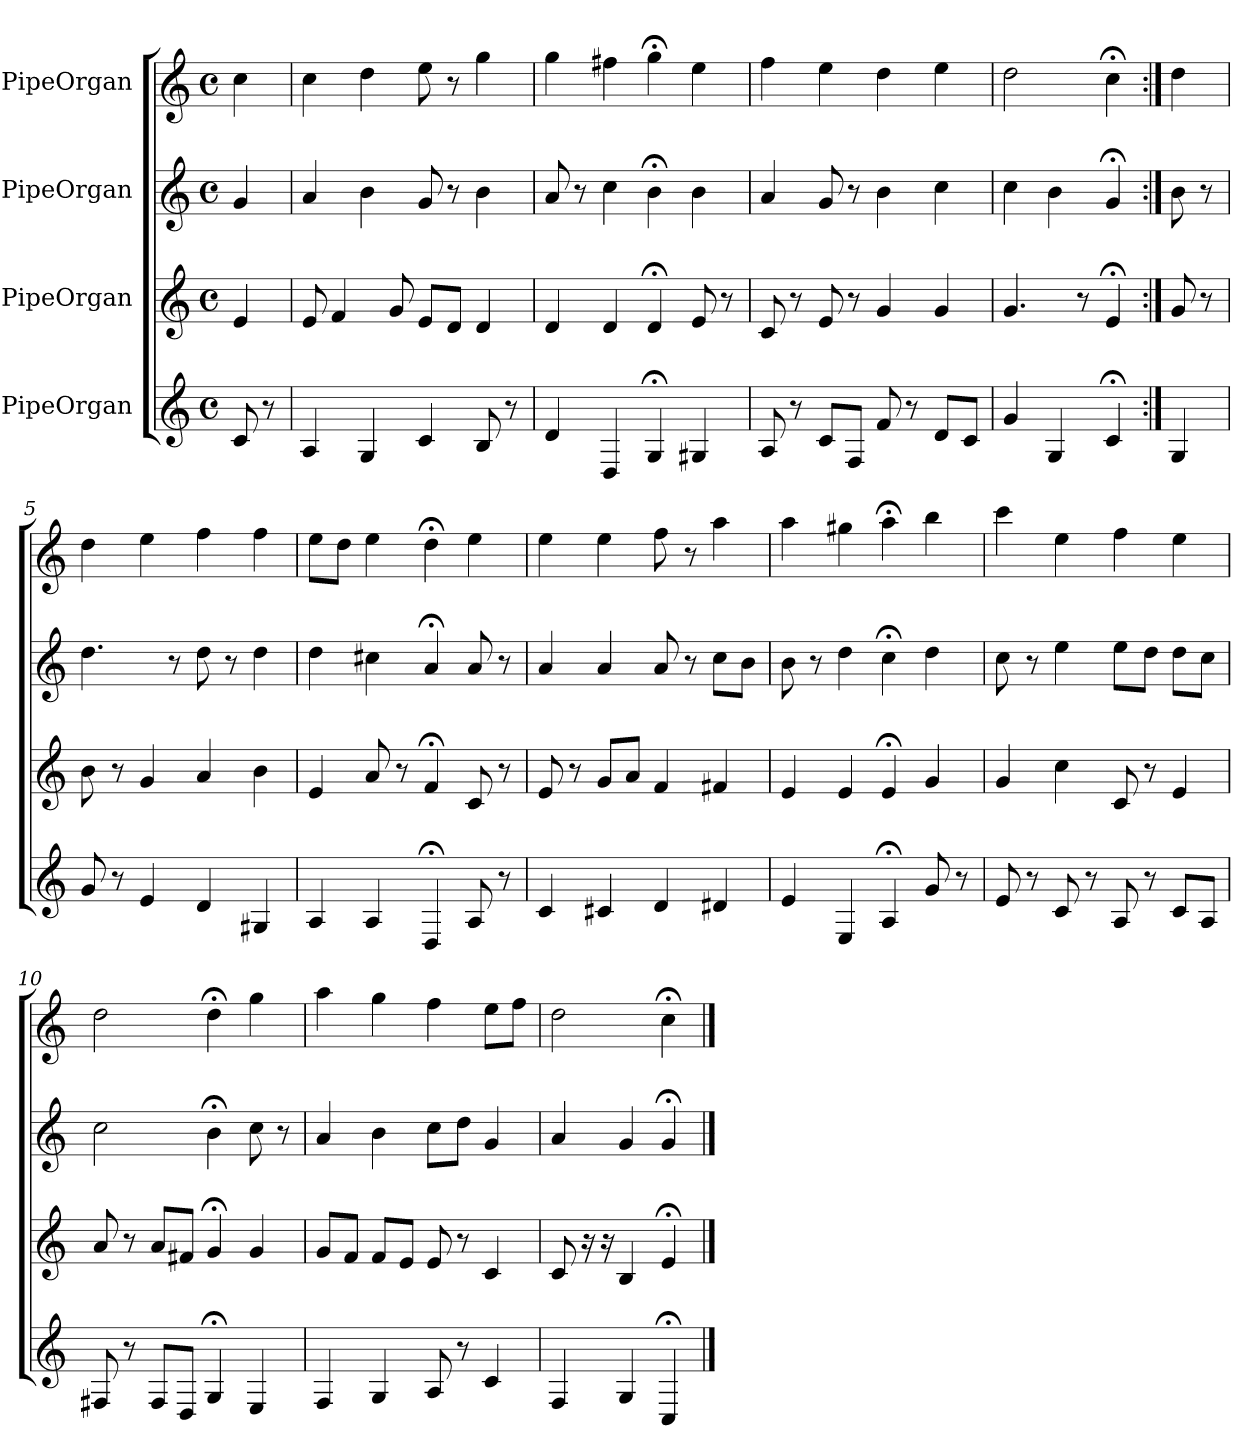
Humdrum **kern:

**kern	**kern	**kern	**kern
*part4	*part3	*part2	*part1
*staff4	*staff3	*staff2	*staff1
*I"PipeOrgan	*I"PipeOrgan	*I"PipeOrgan	*I"PipeOrgan
*k[]	*k[]	*k[]	*k[]
*C:	*C:	*C:	*C:
*M4/4	*M4/4	*M4/4	*M4/4
*met(c)	*met(c)	*met(c)	*met(c)
*MM60	*MM60	*MM60	*MM60
=	=	=	=
8c	4e	4g	4cc
8r	.	.	.
=1	=1	=1	=1
4A	8e	4a	4cc
.	4f	.	.
4G	.	4b	4dd
.	8g	.	.
4c	8eL	8g	8ee
.	8dJ	8r	8r
8B	4d	4b	4gg
8r	.	.	.
=2	=2	=2	=2
4d	4d	8a	4gg
.	.	8r	.
4D	4d	4cc	4ff#X
4G;<	4d;<	4b;<	4gg;<
4G#X	8e	4b	4ee
.	8r	.	.
=3	=3	=3	=3
8A	8c	4a	4ff
8r	8r	.	.
8cL	8e	8g	4ee
8FJ	8r	8r	.
8f	4g	4b	4dd
8r	.	.	.
8dL	4g	4cc	4ee
8cJ	.	.	.
=4	=4	=4	=4
4g	4.g	4cc	2dd
4G	.	4b	.
.	8r	.	.
4c;<	4e;<	4g;<	4cc;<
=:|!	=:|!	=:|!	=:|!
4G	8g	8b	4dd
.	8r	8r	.
=5	=5	=5	=5
8g	8b	4.dd	4dd
8r	8r	.	.
4e	4g	.	4ee
.	.	8r	.
4d	4a	8dd	4ff
.	.	8r	.
4G#X	4b	4dd	4ff
=6	=6	=6	=6
4A	4e	4dd	8eeL
.	.	.	8ddJ
4A	8a	4cc#X	4ee
.	8r	.	.
4D;<	4f;<	4a;<	4dd;<
8A	8c	8a	4ee
8r	8r	8r	.
=7	=7	=7	=7
4c	8e	4a	4ee
.	8r	.	.
4c#X	8gL	4a	4ee
.	8aJ	.	.
4d	4f	8a	8ff
.	.	8r	8r
4d#X	4f#X	8ccL	4aa
.	.	8bJ	.
=8	=8	=8	=8
4e	4e	8b	4aa
.	.	8r	.
4E	4e	4dd	4gg#X
4A;<	4e;<	4cc;<	4aa;<
8g	4g	4dd	4bb
8r	.	.	.
=9	=9	=9	=9
8e	4g	8cc	4ccc
8r	.	8r	.
8c	4cc	4ee	4ee
8r	.	.	.
8A	8c	8eeL	4ff
8r	8r	8ddJ	.
8cL	4e	8ddL	4ee
8AJ	.	8ccJ	.
=10	=10	=10	=10
8F#X	8a	2cc	2dd
8r	8r	.	.
8F#L	8aL	.	.
8DJ	8f#XJ	.	.
4G;<	4g;<	4b;<	4dd;<
4E	4g	8cc	4gg
.	.	8r	.
=11	=11	=11	=11
4F	8gL	4a	4aa
.	8fJ	.	.
4G	8fL	4b	4gg
.	8eJ	.	.
8A	8e	8ccL	4ff
8r	8r	8ddJ	.
4c	4c	4g	8eeL
.	.	.	8ffJ
=12	=12	=12	=12
4F	8c	4a	2dd
.	16r	.	.
.	16r	.	.
4G	4B	4g	.
4C;<	4e;<	4g;<	4cc;<
==	==	==	==
*-	*-	*-	*-
